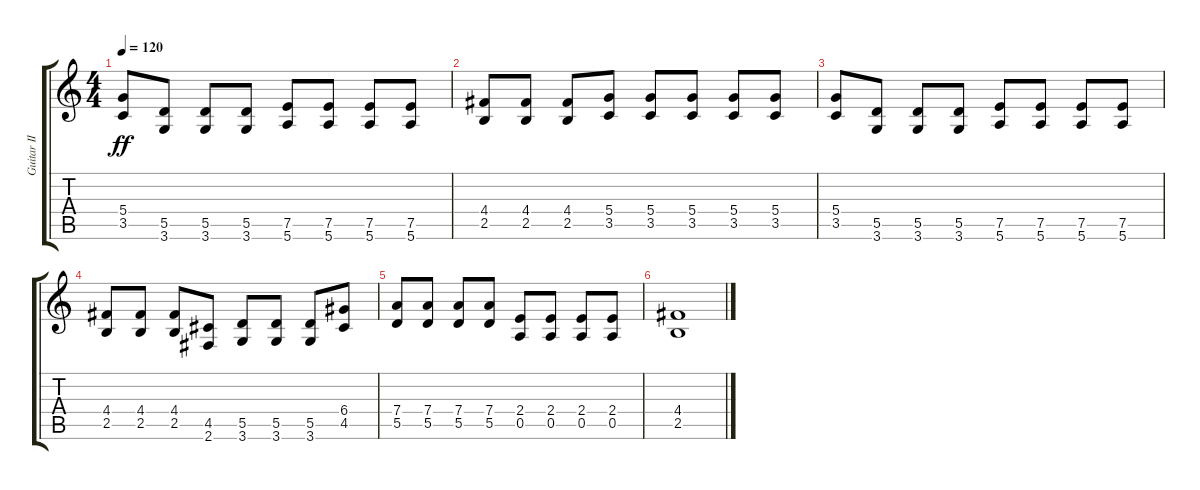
\track ("Guitar II - Mr. Brett" "Guitar II ") {instrument distortionguitar}
\staff {score tabs}
\tuning (E4 B3 G3 D3 A2 E2) {hide}
\ts (4 4)
\tempo 120
\clef g2
\ks c
(5.4 3.5).8{dy ff} (5.5 3.6).8 (5.5 3.6).8 (5.5 3.6).8 (7.5 5.6).8 (7.5 5.6).8 (7.5 5.6).8 (7.5 5.6).8 |
(4.4 2.5).8 (4.4 2.5).8 (4.4 2.5).8 (5.4 3.5).8 (5.4 3.5).8 (5.4 3.5).8 (5.4 3.5).8 (5.4 3.5).8 |
(5.4 3.5).8 (5.5 3.6).8 (5.5 3.6).8 (5.5 3.6).8 (7.5 5.6).8 (7.5 5.6).8 (7.5 5.6).8 (7.5 5.6).8 |
(4.4 2.5).8 (4.4 2.5).8 (4.4 2.5).8 (4.5 2.6).8 (5.5 3.6).8 (5.5 3.6).8 (5.5 3.6).8 (6.4 4.5).8 |
(7.4 5.5).8 (7.4 5.5).8 (7.4 5.5).8 (7.4 5.5).8 (2.4 0.5).8 (2.4 0.5).8 (2.4 0.5).8 (2.4 0.5).8 |
(4.4 2.5).1
